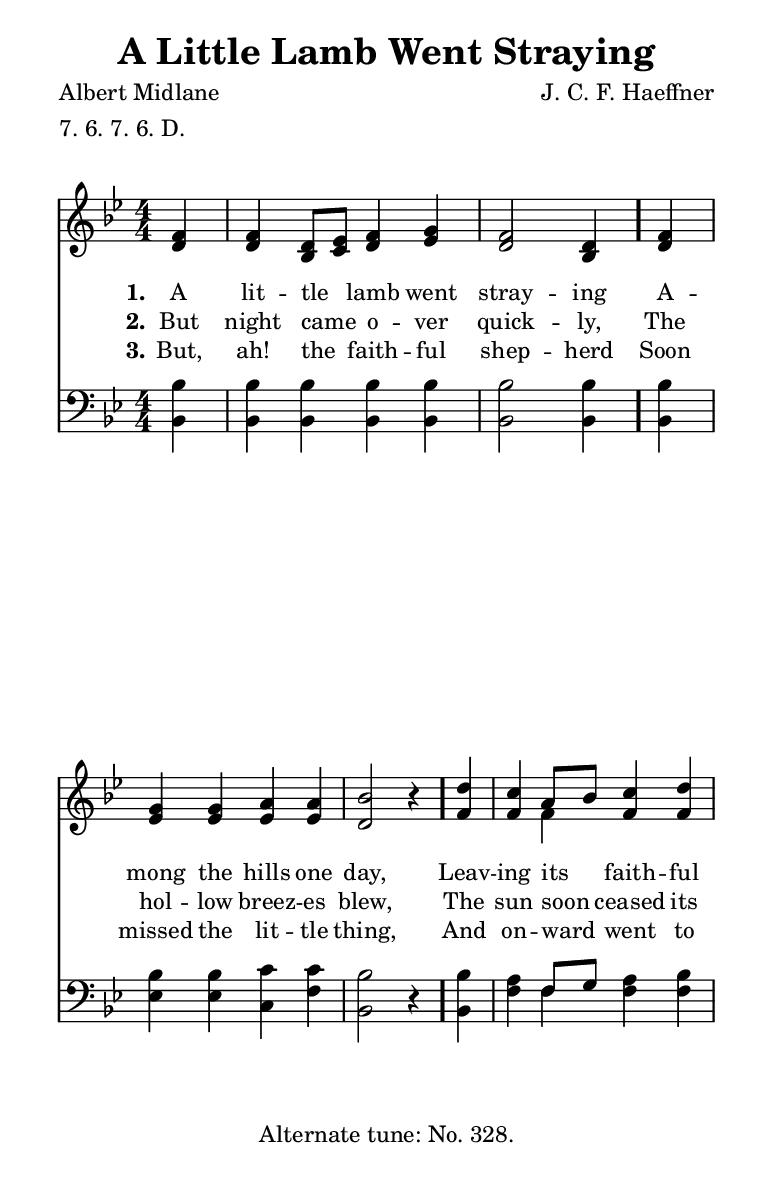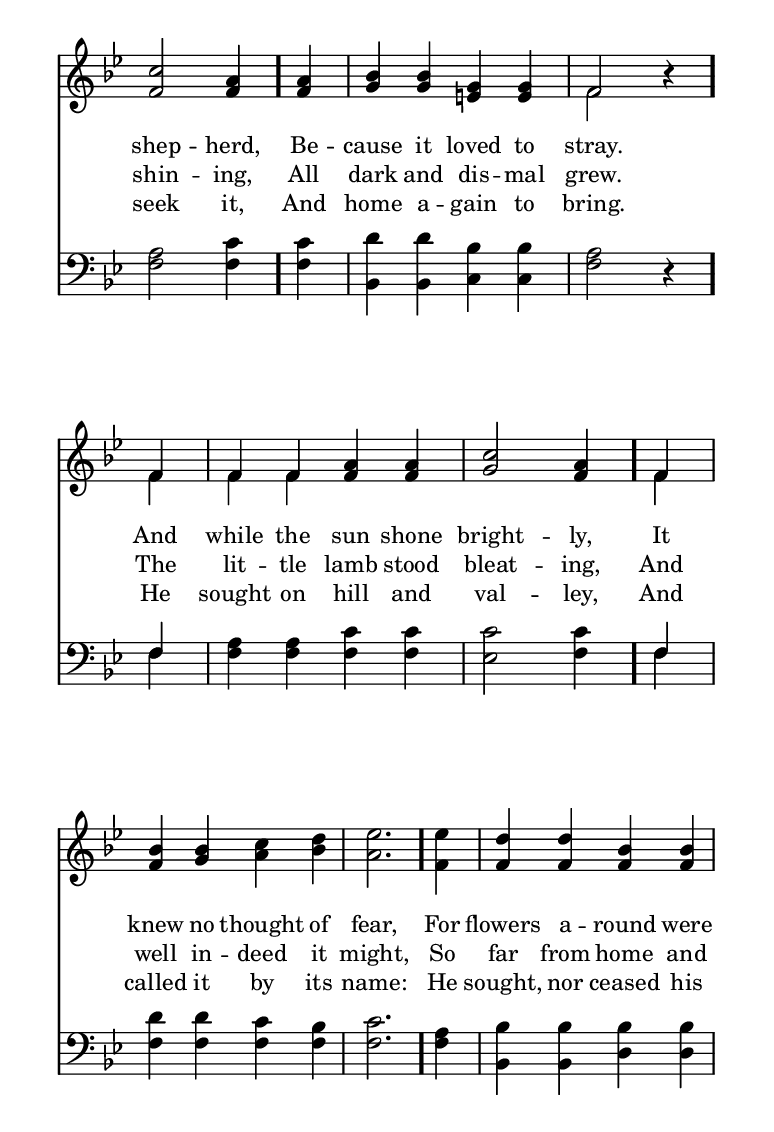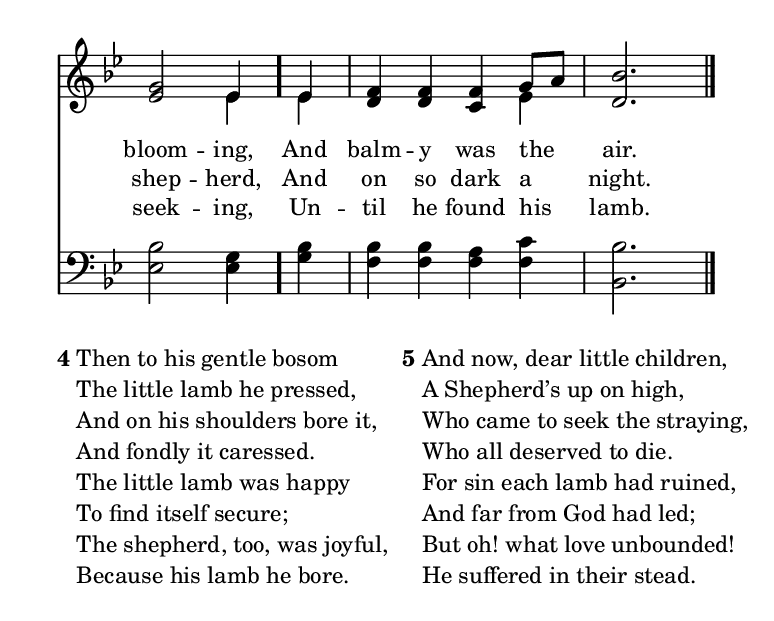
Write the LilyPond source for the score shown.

\include "common/global.ily"
\paper {
  \include "common/paper.ily"
  score-markup-spacing.padding = 3
  score-markup-spacing.basic-distance = 3
  oddFooterMarkup = \markup { \vspace #1.2 \fill-line { \on-the-fly \first-page "Alternate tune: No. 328." } }
}

\header{
  %children
  hymnnumber = "329"
  title = "A Little Lamb Went Straying"
  tunename = "Springfield"
  meter = "7. 6. 7. 6. D."
  poet = "Albert Midlane"
  composer = "J. C. F. Haeffner"
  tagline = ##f
}

global = {
  \include "common/overrides.ily"
  \override Staff.TimeSignature.style = #'numbered
  \time 4/4
  \override Score.MetronomeMark.transparent = ##t % hide all fermata changes too
  \tempo 4=90
  \key bes \major
  \partial 4
  \autoBeamOff
}

notesSoprano = {
\global
\relative c' {

  f4 | f d8[ ees] f4 g | f2 d4
  f4 | g g a a | bes2 r4
  d4 | c a8[ bes] c4 d | c2 a4
  a4 | bes bes g g | f2 r4
  f4 | f f a a | c2 a4
  f4 | bes bes c d | ees2.
  ees4 | d d bes bes | g2 ees4
  ees4 | f f f g8[ a] | bes2.

  \bar "|."

}
}

notesAlto = {
\global
\relative e' {

  d4 | d bes8[ c] d4 ees | d2 bes4
  d4 | ees ees ees ees | d2 r4
  f4 | f f f f | f2 f4
  f4 | g g e e | f2 r4
  f4 | f f f f | g2 f4
  f4 | f g a bes | a2.
  f4 | f f f f | ees2 ees4
  ees4 | d d c ees | d2.

}
}

notesTenor = {
\global
\relative a {

  bes4 | bes bes bes bes | bes2 bes4
  bes4 | bes bes c c | bes2 r4
  bes4 | a f8[ g] a4 bes | a2 c4
  c4 | d d bes bes | a2 r4
  f4 | a a c c | c2 c4
  f,4 | d'4 d c bes | c2.
  a4 | bes bes bes bes | bes2 g4
  bes4 | bes bes a c | bes2.

}
}

notesBass = {
\global
\relative f, {

  bes4 | bes bes bes bes | bes2 bes4
  bes4 | ees ees c f | bes,2 r4
  bes4 | f'4 f f f | f2 f4
  f4 | bes, bes c c | f2 r4
  f4 | f f f f | ees2 f4
  f4 | f f f f | f2.
  f4 | bes, bes d d | ees2 ees4
  g4 | f f f f | bes,2.

}
}

wordsA = \lyricmode {
\set stanza = "1."

A lit -- tle lamb went stray -- ing \bar "."
A -- mong the hills one day, \bar "."
Leav -- ing its faith -- ful shep -- herd, \bar "."
Be -- cause it loved to stray. \bar "."
And while the sun shone bright -- ly, \bar "."
It knew no thought of fear, \bar "."
For flowers a -- round were bloom -- ing, \bar "."
And balm -- y was the air. \bar "."

}

wordsB = \lyricmode {
\set stanza = "2."

But night came o -- ver quick -- ly,
The hol -- low breez -- es blew,
The sun soon ceased its shin -- ing,
All dark and dis -- mal grew.
The lit -- tle lamb stood bleat -- ing,
And well in -- deed it might,
So far from home and shep -- herd,
And on so dark a night.

}

wordsC = \lyricmode {
\set stanza = "3."

But, ah! the faith -- ful shep -- herd
Soon missed the lit -- tle thing,
And on -- ward went to seek it,
And home a -- gain to bring.
He sought on hill and val -- ley,
And called it by its name:
He sought, nor ceased his seek -- ing,
Un -- til he found his lamb.

}

wordsD = \markuplist {

\line { Then to his gentle bosom }
\line { The little lamb he pressed, }
\line { And on his shoulders bore it, }
\line { And fondly it caressed. }
\line { The little lamb was happy }
\line { To find itself secure; }
\line { The shepherd, too, was joyful, }
\line { Because his lamb he bore. }

}

wordsE = \markuplist {

\line { And now, dear little children, }
\line { A Shepherd’s up on high, }
\line { Who came to seek the straying, }
\line { Who all deserved to die. }
\line { For sin each lamb had ruined, }
\line { And far from God had led; }
\line { But oh! what love unbounded! }
\line { He suffered in their stead. }

}

\score {
  \context ChoirStaff <<
    \context Staff = upper <<
      \set Staff.autoBeaming = ##f
      \set ChoirStaff.systemStartDelimiter = #'SystemStartBar
      \set ChoirStaff.printPartCombineTexts = ##f
      \partcombine #'(2 . 9) \notesSoprano \notesAlto
      \context NullVoice = sopranos { \voiceOne << \notesSoprano >> }
      \context NullVoice = altos { \voiceTwo << \notesAlto >> }
      \context Lyrics = one   \lyricsto sopranos \wordsA
      \context Lyrics = two   \lyricsto sopranos \wordsB
      \context Lyrics = three \lyricsto sopranos \wordsC
    >>
    \context Staff = men <<
      \set Staff.autoBeaming = ##f
      \clef bass
      \set ChoirStaff.printPartCombineTexts = ##f
      \partcombine #'(2 . 9) \notesTenor \notesBass
      \context NullVoice = tenors { \voiceOne << \notesTenor >> }
      \context NullVoice = basses { \voiceTwo << \notesBass >> }
    >>
  >>
  \layout {
    \include "common/layout.ily"
  }
  \midi{
    \include "common/midi.ily"
  }
}

\noPageBreak

\markup { \fill-line {
  \hspace #0.1
  \line{ \bold 4 \column { \wordsD } }
  \hspace #0.1
  \line{ \bold 5 \column { \wordsE } }
  \hspace #0.1
} }

\version "2.19.49"  % necessary for upgrading to future LilyPond versions.

% vi:set et ts=2 sw=2 ai nocindent syntax=lilypond:
